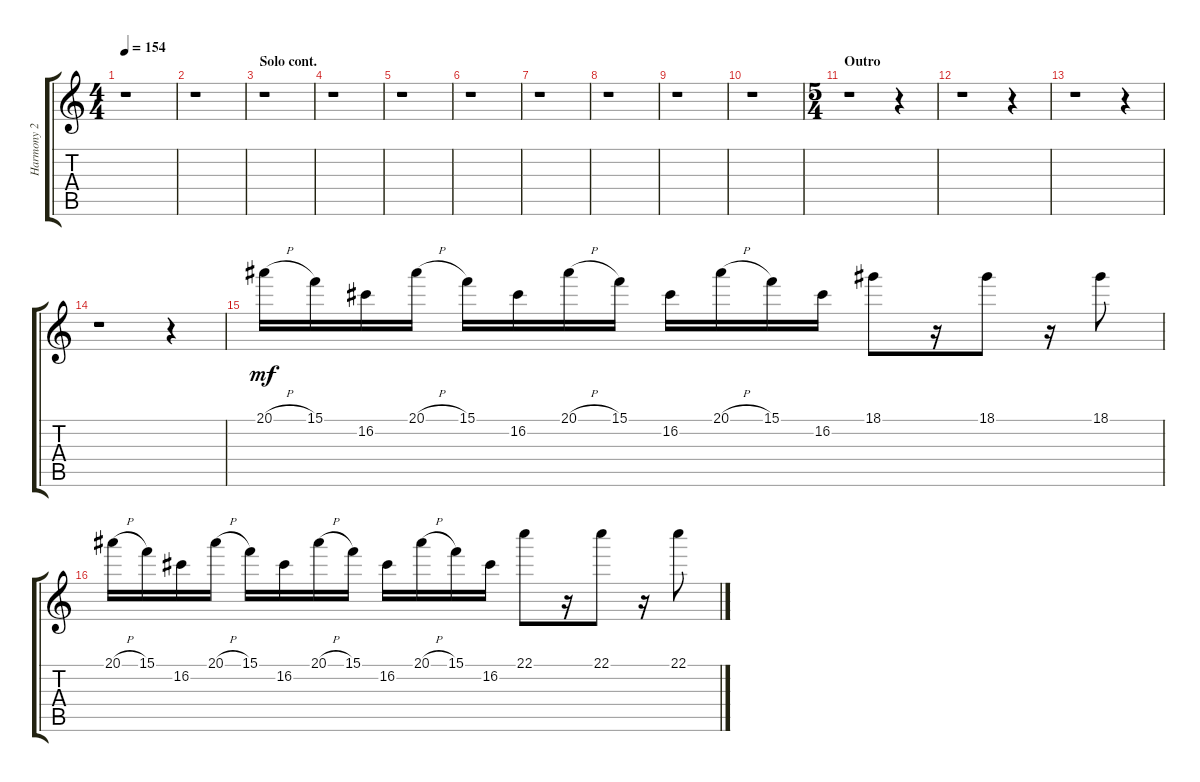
\track ("Harmony 2" "Harmony 2") {instrument overdrivenguitar}
\staff {score tabs}
\tuning (D4 A3 F3 C3 G2 C2) {hide}
\ts (4 4)
\tempo 154
\clef g2
\ks aminor
r.1{dy mf} |
r.1 |
\section ("" "Solo cont.")
r.1 |
r.1 |
r.1 |
r.1 |
r.1 |
r.1 |
r.1 |
r.1 |
\ts (5 4)
\section ("" "Outro")
r.1 r.4 |
r.1 r.4 |
r.1 r.4 |
r.1 r.4 |
20.1{h}.16 15.1.16 16.2.16 20.1{h}.16 15.1.16 16.2.16 20.1{h}.16 15.1.16 16.2.16 20.1{h}.16 15.1.16 16.2.16 18.1.8 r.16 18.1.8 r.16 18.1.8 |
20.1{h}.16 15.1.16 16.2.16 20.1{h}.16 15.1.16 16.2.16 20.1{h}.16 15.1.16 16.2.16 20.1{h}.16 15.1.16 16.2.16 22.1.8 r.16 22.1.8 r.16 22.1.8
